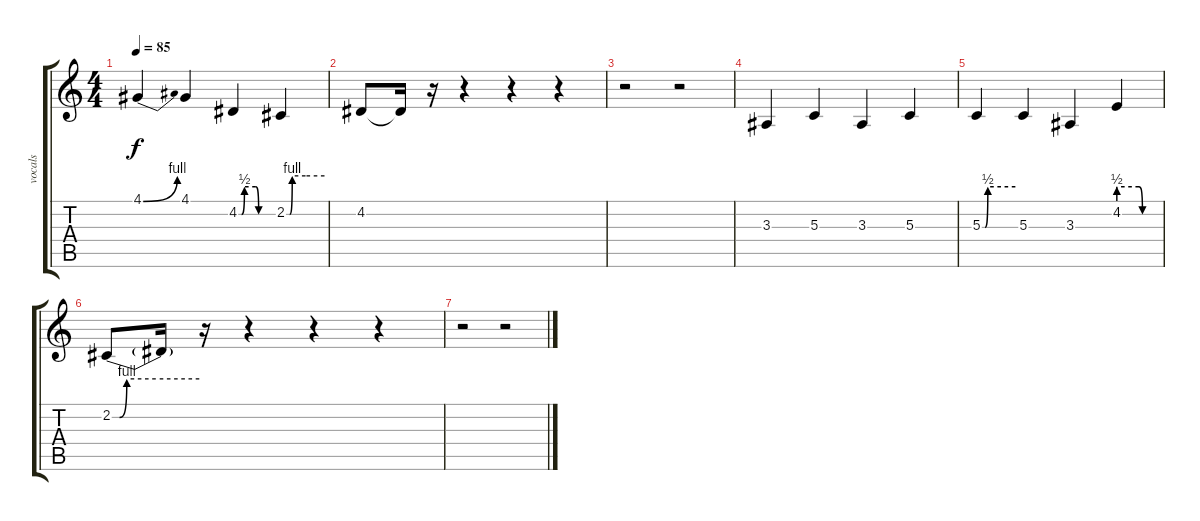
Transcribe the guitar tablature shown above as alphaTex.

\track ("vocals" "vocals") {instrument lead2sawtooth}
\staff {score tabs}
\tuning (E4 B3 G3 D3 A2 E2) {hide}
\ts (4 4)
\tempo 85
\clef g2
\ks c
4.1{be (bend 0 0 60 4)}.4{dy f} 4.1.4 4.2{be (custom 0 0 5 0 10 2 30 2 35 0 60 0)}.4 2.2{be (custom 0 0 5 0 9 4 30 4 60 4)}.4 |
4.2.8 4.2{t}.16 r.16 r.4 r.4 r.4 |
r.2 r.2 |
3.3.4 5.3.4 3.3.4 5.3.4 |
5.3{be (custom 0 0 5 0 10 2 60 2)}.4 5.3.4 3.3.4 4.2{be (custom 0 2 30 2 35 0 45 0 60 0)}.4 |
2.2{be (custom 0 0 5 0 10 4 30 4 60 4)}.8 2.2{t}.16 r.16 r.4 r.4 r.4 |
r.2 r.2
